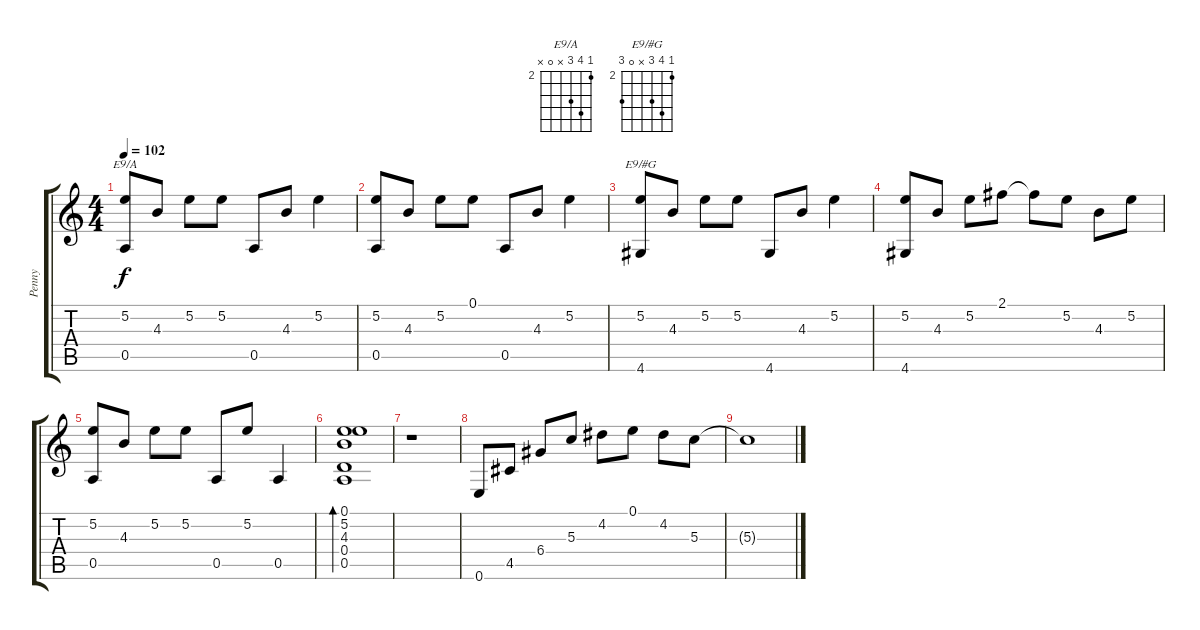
\track ("Penny" "Penny") {instrument acousticguitarsteel}
\staff {score tabs}
\tuning (E4 B3 G3 D3 A2 E2) {hide}
\chord ("E9/A" 2 5 4 x 0 x) {firstfret 2}
\chord ("E9/#G" 2 5 4 x 0 4) {firstfret 2}
\ts (4 4)
\tempo 102
\clef g2
\ks c
(5.2 0.5).8{ch "E9/A" dy f} 4.3.8 5.2.8 5.2.8 0.5.8 4.3.8 5.2.4 |
(5.2 0.5).8 4.3.8 5.2.8 0.1.8 0.5.8 4.3.8 5.2.4 |
(5.2 4.6).8{ch "E9/#G"} 4.3.8 5.2.8 5.2.8 4.6.8 4.3.8 5.2.4 |
(5.2 4.6).8 4.3.8 5.2.8 2.1.8 2.1{t}.8 5.2.8 4.3.8 5.2.8 |
(5.2 0.5).8 4.3.8 5.2.8 5.2.8 0.5.8 5.2.8 0.5.4 |
(0.1 5.2 4.3 0.4 0.5).1{bd 480} |
r.1 |
0.6.8 4.5.8 6.4.8 5.3.8 4.2.8 0.1.8 4.2.8 5.3.8 |
5.3{t}.1
